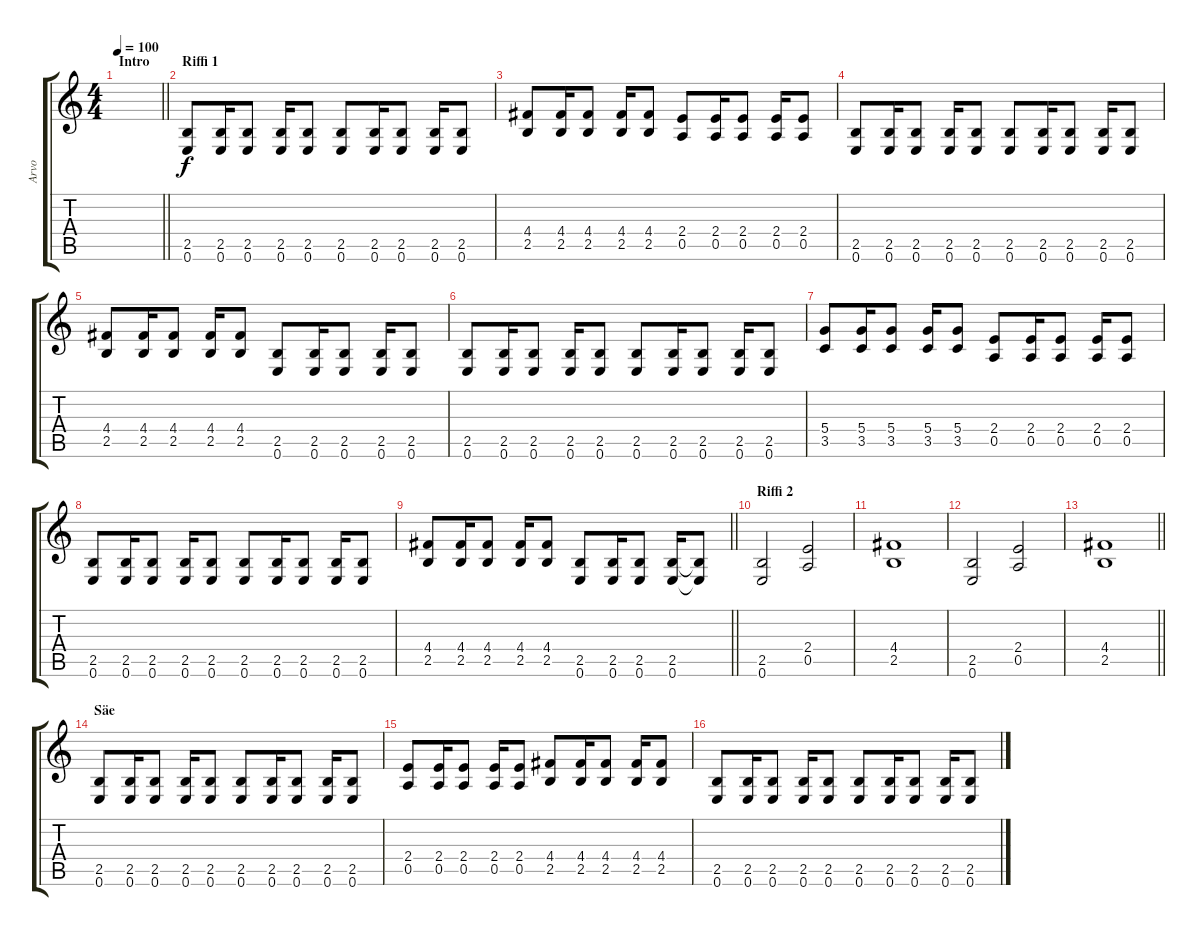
\track ("Arvo" "Arvo") {instrument distortionguitar}
\staff {score tabs}
\tuning (E4 B3 G3 D3 A2 E2) {hide}
\ts (4 4)
\section ("" "Intro")
\tempo 100
\clef g2
\barLineRight lightlight
\ks c
|
\section ("" "Riffi 1")
(2.5 0.6).8 (2.5 0.6).16 (2.5 0.6).8 (2.5 0.6).16 (2.5 0.6).8 (2.5 0.6).8 (2.5 0.6).16 (2.5 0.6).8 (2.5 0.6).16 (2.5 0.6).8 |
(4.4 2.5).8 (4.4 2.5).16 (4.4 2.5).8 (4.4 2.5).16 (4.4 2.5).8 (2.4 0.5).8 (2.4 0.5).16 (2.4 0.5).8 (2.4 0.5).16 (2.4 0.5).8 |
(2.5 0.6).8 (2.5 0.6).16 (2.5 0.6).8 (2.5 0.6).16 (2.5 0.6).8 (2.5 0.6).8 (2.5 0.6).16 (2.5 0.6).8 (2.5 0.6).16 (2.5 0.6).8 |
(4.4 2.5).8 (4.4 2.5).16 (4.4 2.5).8 (4.4 2.5).16 (4.4 2.5).8 (2.5 0.6).8 (2.5 0.6).16 (2.5 0.6).8 (2.5 0.6).16 (2.5 0.6).8 |
(2.5 0.6).8 (2.5 0.6).16 (2.5 0.6).8 (2.5 0.6).16 (2.5 0.6).8 (2.5 0.6).8 (2.5 0.6).16 (2.5 0.6).8 (2.5 0.6).16 (2.5 0.6).8 |
(5.4 3.5).8 (5.4 3.5).16 (5.4 3.5).8 (5.4 3.5).16 (5.4 3.5).8 (2.4 0.5).8 (2.4 0.5).16 (2.4 0.5).8 (2.4 0.5).16 (2.4 0.5).8 |
(2.5 0.6).8 (2.5 0.6).16 (2.5 0.6).8 (2.5 0.6).16 (2.5 0.6).8 (2.5 0.6).8 (2.5 0.6).16 (2.5 0.6).8 (2.5 0.6).16 (2.5 0.6).8 |
\barLineRight lightlight
(4.4 2.5).8 (4.4 2.5).16 (4.4 2.5).8 (4.4 2.5).16 (4.4 2.5).8 (2.5 0.6).8 (2.5 0.6).16 (2.5 0.6).8 (2.5 0.6).16 (2.5{t} 0.6{t}).8 |
\section ("" "Riffi 2")
(2.5 0.6).2 (2.4 0.5).2 |
(4.4 2.5).1 |
(2.5 0.6).2 (2.4 0.5).2 |
\barLineRight lightlight
(4.4 2.5).1 |
\section ("" "Säe")
(2.5 0.6).8 (2.5 0.6).16 (2.5 0.6).8 (2.5 0.6).16 (2.5 0.6).8 (2.5 0.6).8 (2.5 0.6).16 (2.5 0.6).8 (2.5 0.6).16 (2.5 0.6).8 |
(2.4 0.5).8 (2.4 0.5).16 (2.4 0.5).8 (2.4 0.5).16 (2.4 0.5).8 (4.4 2.5).8 (4.4 2.5).16 (4.4 2.5).8 (4.4 2.5).16 (4.4 2.5).8 |
(2.5 0.6).8 (2.5 0.6).16 (2.5 0.6).8 (2.5 0.6).16 (2.5 0.6).8 (2.5 0.6).8 (2.5 0.6).16 (2.5 0.6).8 (2.5 0.6).16 (2.5 0.6).8
